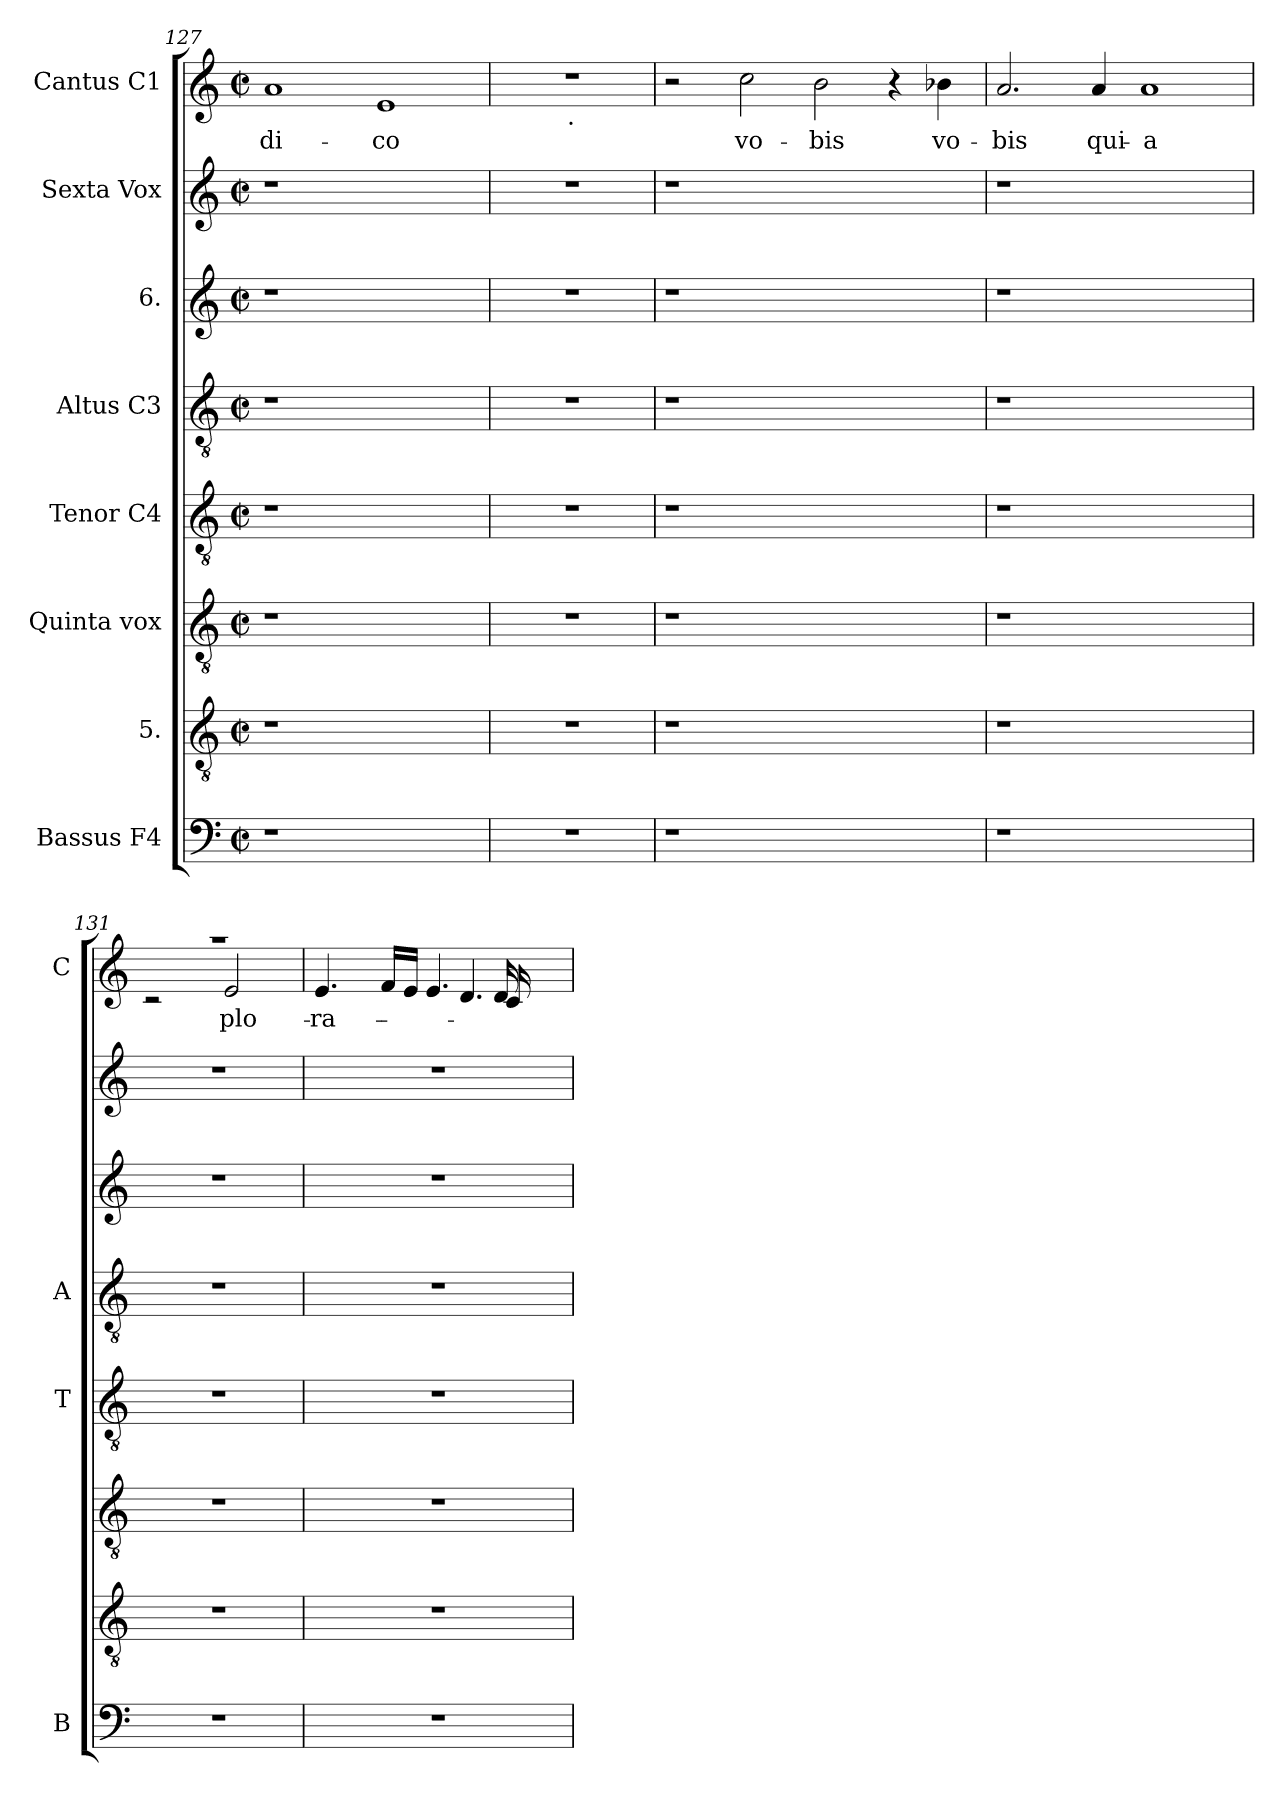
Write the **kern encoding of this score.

**kern	**kern	**kern	**kern	**kern	**kern	**kern	**kern	**text
*part8	*part7	*part6	*part5	*part4	*part3	*part2	*part1	*part1
*staff8	*staff7	*staff6	*staff5	*staff4	*staff3	*staff2	*staff1	*staff1
*I"Bassus F4	*I"5.	*I"Quinta vox	*I"Tenor C4	*I"Altus C3	*I"6.	*I"Sexta Vox	*I"Cantus C1	*
*I'B	*	*	*I'T	*I'A	*	*	*I'C	*
*clefF4	*clefGv2	*clefGv2	*clefGv2	*clefGv2	*clefG2	*clefG2	*clefG2	*
*k[]	*k[]	*k[]	*k[]	*k[]	*k[]	*k[]	*k[]	*
*C:	*C:	*C:	*C:	*C:	*C:	*C:	*C:	*
*M2/2	*M2/2	*M2/2	*M2/2	*M2/2	*M2/2	*M2/2	*M2/2	*
*met(c|)	*met(c|)	*met(c|)	*met(c|)	*met(c|)	*met(c|)	*met(c|)	*met(c|)	*
=127	=127	=127	=127	=127	=127	=127	=127	=127
!	!	!	!	!	!	!	!	!LO:LY:b
1r	1r	1r	1r	1r	1r	1r	1a	di-
!	!	!	!	!	!	!	!	!LO:LY:b
1ryy	1ryy	1ryy	1ryy	1ryy	1ryy	1ryy	1e	-co
!!LO:LB:g=z
=128	=128	=128	=128	=128	=128	=128	=128	=128
*	*	*	*	*	*	*	*^	*
1r	1r	1r	1r	1r	1r	1r	1r	4...ryy	.
!	!	!	!	!	!	!	!	!LO:TX:b:t=.	!
.	.	.	.	.	.	.	.	2ryy	.
.	.	.	.	.	.	.	.	32ryy	.
*	*	*	*	*	*	*	*v	*v	*
=129	=129	=129	=129	=129	=129	=129	=129	=129
1r	1r	1r	1r	1r	1r	1r	2r	.
!	!	!	!	!	!	!	!	!LO:LY:b
.	.	.	.	.	.	.	2cc\	vo-
!	!	!	!	!	!	!	!	!LO:LY:b
1ryy	1ryy	1ryy	1ryy	1ryy	1ryy	1ryy	2b\	-bis
.	.	.	.	.	.	.	4r	.
!	!	!	!	!	!	!	!	!LO:LY:b
.	.	.	.	.	.	.	4b-X\	vo-
=130	=130	=130	=130	=130	=130	=130	=130	=130
!	!	!	!	!	!	!	!	!LO:LY:b
1r	1r	1r	1r	1r	1r	1r	2.a/	-bis
!	!	!	!	!	!	!	!	!LO:LY:b
.	.	.	.	.	.	.	4a/	qui-
!	!	!	!	!	!	!	!	!LO:LY:b
1ryy	1ryy	1ryy	1ryy	1ryy	1ryy	1ryy	1a	-a
=131	=131	=131	=131	=131	=131	=131	=131	=131
*	*	*	*	*	*	*	*^	*
1r	1r	1r	1r	1r	1r	1r	1raa	2rc	.
!	!	!	!	!	!	!	!	!	!LO:LY:b
.	.	.	.	.	.	.	.	2e/	plo-
=132	=132	=132	=132	=132	=132	=132	=132	=132	=132
!	!	!	!	!	!	!	!	!	!LO:LY:b
*	*	*	*	*	*	*	*^	*^	*
1r	1r	1r	1r	1r	1r	1r	4.e/	2.ryy	2.ryy	2ryy	-ra-
.	.	.	.	.	.	.	16f/LL	.	.	.	.
.	.	.	.	.	.	.	16e/JJ	.	.	.	.
.	.	.	.	.	.	.	4.e/	.	.	8ryy	.
.	.	.	.	.	.	.	.	.	.	4.d/	.
.	.	.	.	.	.	.	.	16d/	16c/	.	.
.	.	.	.	.	.	.	.	8.ryy	8.ryy	.	.
.	.	.	.	.	.	.	8ryy	.	.	.	.
*	*	*	*	*	*	*	*v	*v	*v	*v	*
=	=	=	=	=	=	=	=	=
*-	*-	*-	*-	*-	*-	*-	*-	*-
